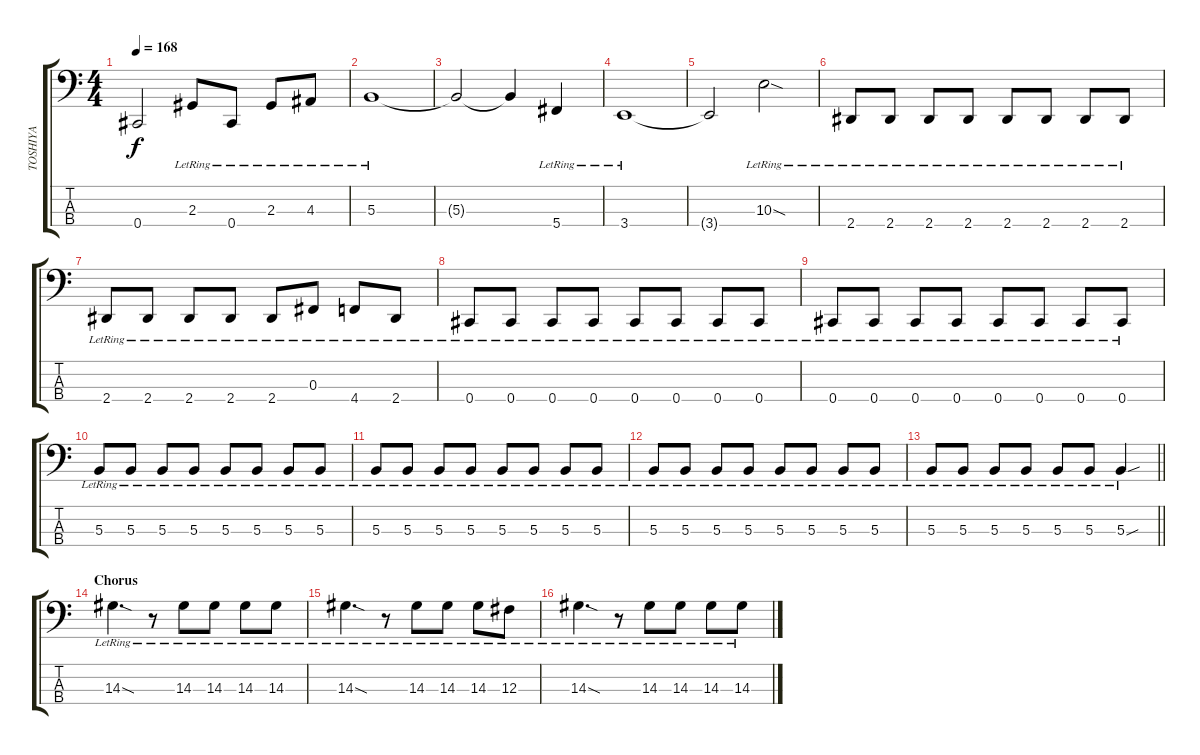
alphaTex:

\track ("TOSHIYA" "TOSHIYA") {instrument electricbassfinger}
\staff {score tabs}
\tuning (E2 B1 Gb1 Db1) {hide}
\ts (4 4)
\tempo 168
\clef f4
\ks c
0.4{t}.2{dy f} 2.3{lr}.8 0.4{lr}.8 2.3{lr}.8 4.3{lr}.8 |
5.3{lr}.1 |
5.3{t}.2 5.3{t}.4 5.4{lr}.4 |
3.4{lr}.1 |
3.4{t}.2 10.3{sod lr}.2 |
2.4{lr}.8 2.4{lr}.8 2.4{lr}.8 2.4{lr}.8 2.4{lr}.8 2.4{lr}.8 2.4{lr}.8 2.4{lr}.8 |
2.4{lr}.8 2.4{lr}.8 2.4{lr}.8 2.4{lr}.8 2.4{lr}.8 0.3{lr}.8 4.4{lr}.8 2.4{lr}.8 |
0.4{lr}.8 0.4{lr}.8 0.4{lr}.8 0.4{lr}.8 0.4{lr}.8 0.4{lr}.8 0.4{lr}.8 0.4{lr}.8 |
0.4{lr}.8 0.4{lr}.8 0.4{lr}.8 0.4{lr}.8 0.4{lr}.8 0.4{lr}.8 0.4{lr}.8 0.4{lr}.8 |
5.3{lr}.8 5.3{lr}.8 5.3{lr}.8 5.3{lr}.8 5.3{lr}.8 5.3{lr}.8 5.3{lr}.8 5.3{lr}.8 |
5.3{lr}.8 5.3{lr}.8 5.3{lr}.8 5.3{lr}.8 5.3{lr}.8 5.3{lr}.8 5.3{lr}.8 5.3{lr}.8 |
5.3{lr}.8 5.3{lr}.8 5.3{lr}.8 5.3{lr}.8 5.3{lr}.8 5.3{lr}.8 5.3{lr}.8 5.3{lr}.8 |
\barLineRight lightlight
5.3{lr}.8 5.3{lr}.8 5.3{lr}.8 5.3{lr}.8 5.3{lr}.8 5.3{lr}.8 5.3{sou lr}.4 |
\section ("" "Chorus")
14.3{sod lr}.4{d} r.8 14.3{lr}.8 14.3{lr}.8 14.3{lr}.8 14.3{lr}.8 |
14.3{sod lr}.4{d} r.8 14.3{lr}.8 14.3{lr}.8 14.3{lr}.8 12.3{lr}.8 |
14.3{sod lr}.4{d} r.8 14.3{lr}.8 14.3{lr}.8 14.3{lr}.8 14.3{lr}.8
